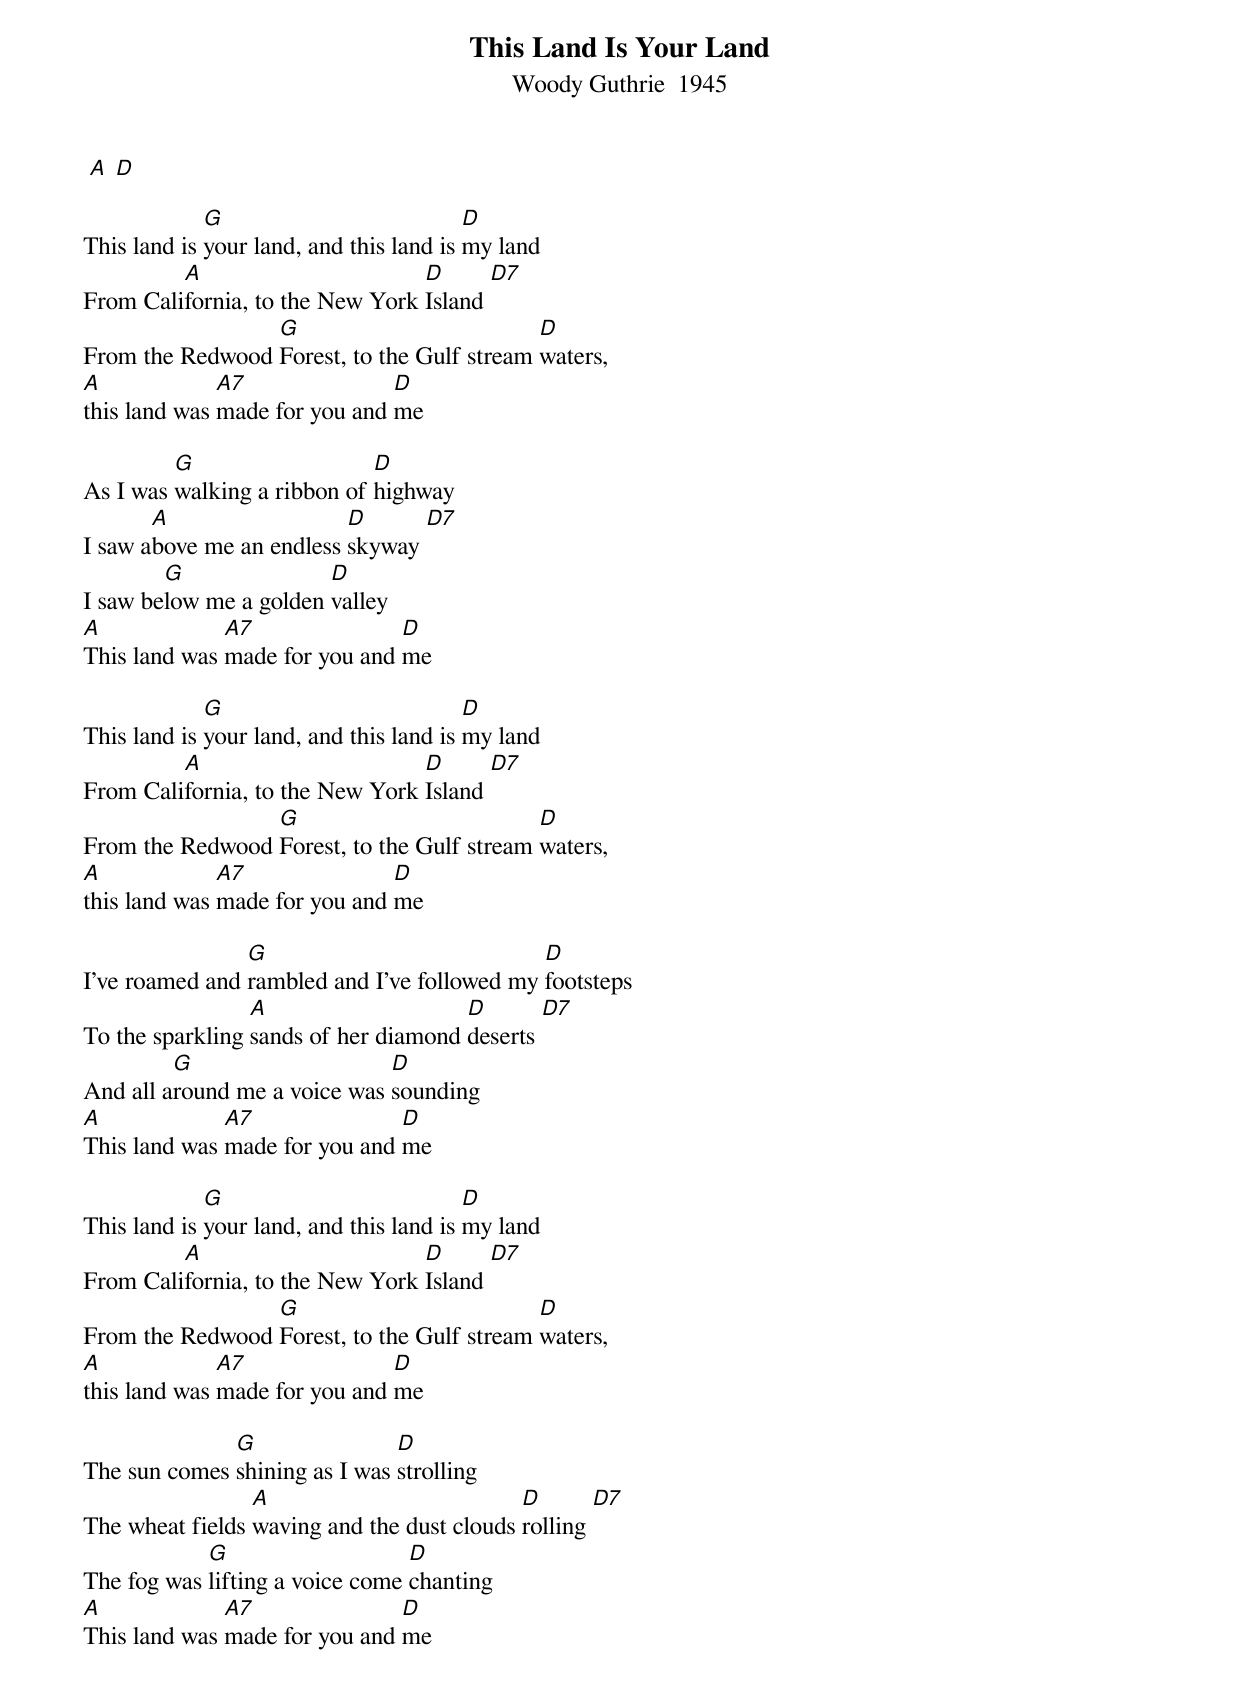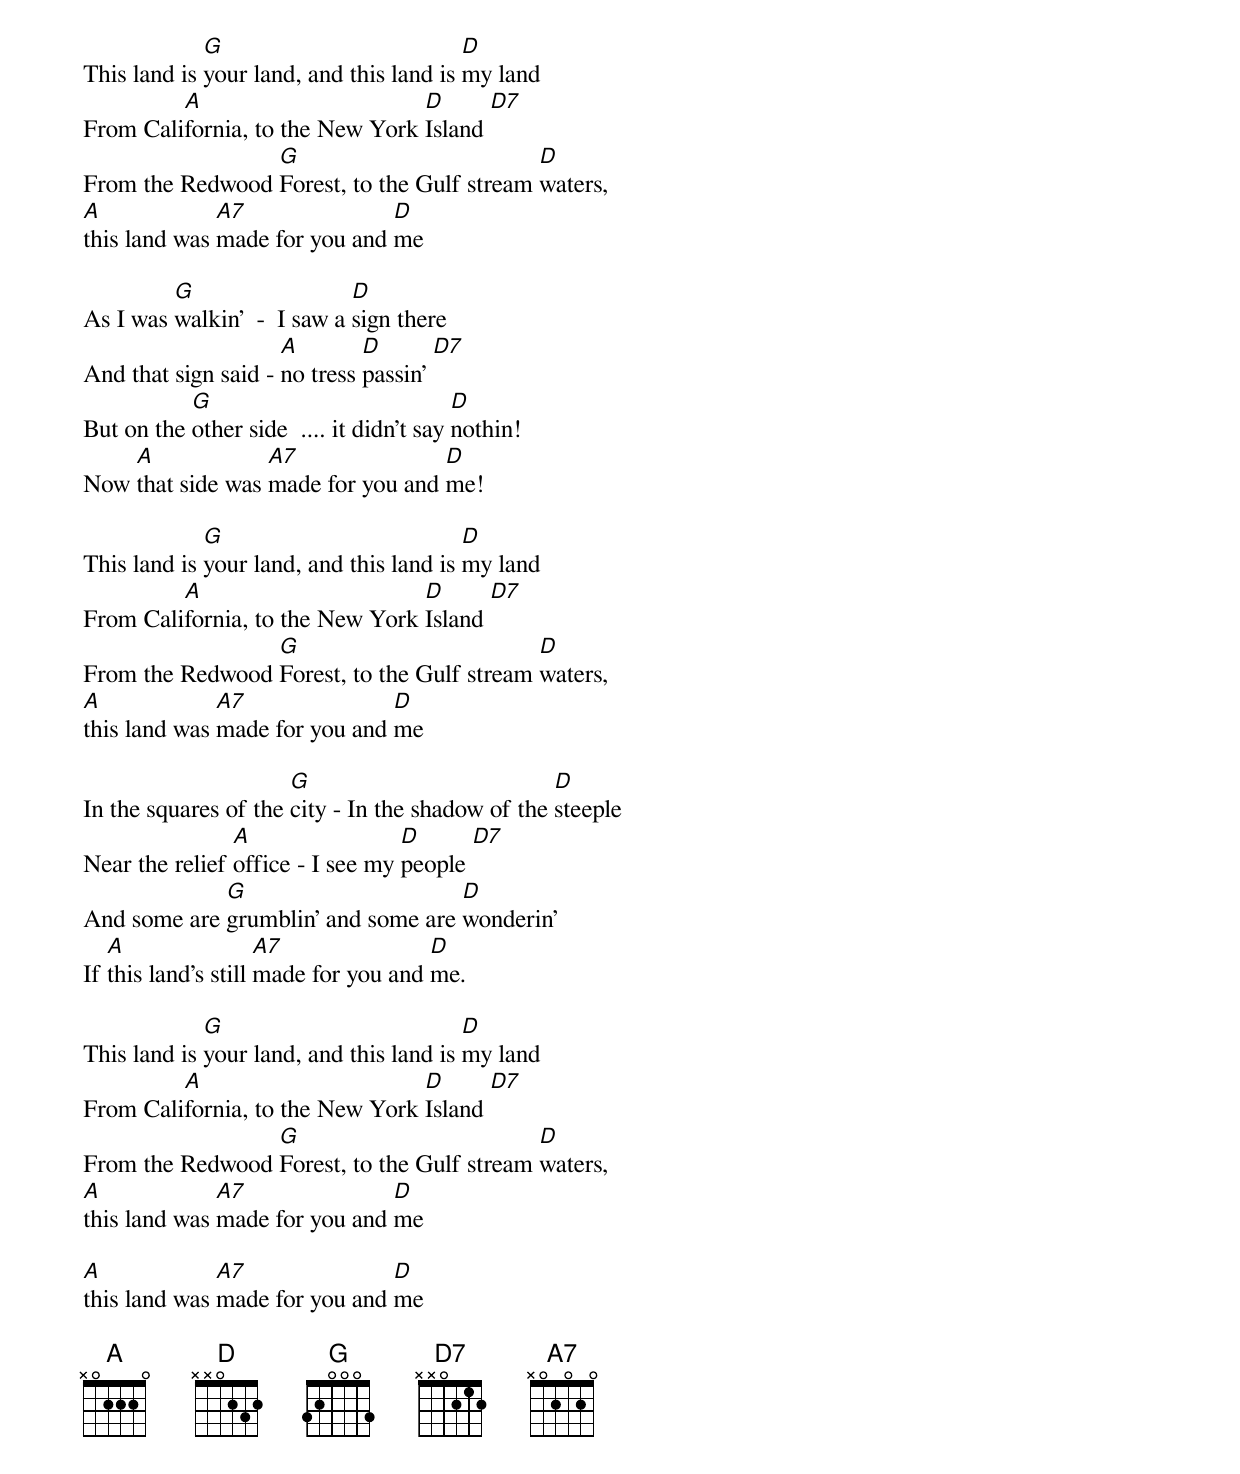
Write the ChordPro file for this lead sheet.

{title: This Land Is Your Land}
{subtitle: Woody Guthrie  1945}

 [A] [D]

This land is [G]your land, and this land is [D]my land
From Cali[A]fornia, to the New York [D]Island [D7]
From the Redwood [G]Forest, to the Gulf stream [D]waters,
[A]this land was [A7]made for you and [D]me

As I was [G]walking a ribbon of [D]highway
I saw a[A]bove me an endless [D]skyway [D7]
I saw be[G]low me a golden [D]valley
[A]This land was [A7]made for you and [D]me

This land is [G]your land, and this land is [D]my land
From Cali[A]fornia, to the New York [D]Island [D7]
From the Redwood [G]Forest, to the Gulf stream [D]waters,
[A]this land was [A7]made for you and [D]me

I've roamed and [G]rambled and I've followed my [D]footsteps
To the sparkling [A]sands of her diamond [D]deserts [D7]
And all a[G]round me a voice was [D]sounding
[A]This land was [A7]made for you and [D]me

This land is [G]your land, and this land is [D]my land
From Cali[A]fornia, to the New York [D]Island [D7]
From the Redwood [G]Forest, to the Gulf stream [D]waters,
[A]this land was [A7]made for you and [D]me

The sun comes [G]shining as I was [D]strolling
The wheat fields [A]waving and the dust clouds [D]rolling [D7]
The fog was [G]lifting a voice come [D]chanting
[A]This land was [A7]made for you and [D]me

This land is [G]your land, and this land is [D]my land
From Cali[A]fornia, to the New York [D]Island [D7]
From the Redwood [G]Forest, to the Gulf stream [D]waters,
[A]this land was [A7]made for you and [D]me

As I was [G]walkin'  -  I saw a [D]sign there
And that sign said - [A]no tress [D]passin' [D7]
But on the [G]other side  .... it didn't say [D]nothin!
Now [A]that side was [A7]made for you and [D]me!

This land is [G]your land, and this land is [D]my land
From Cali[A]fornia, to the New York [D]Island [D7]
From the Redwood [G]Forest, to the Gulf stream [D]waters,
[A]this land was [A7]made for you and [D]me

In the squares of the [G]city - In the shadow of the [D]steeple
Near the relief [A]office - I see my [D]people [D7]
And some are [G]grumblin' and some are [D]wonderin'
If [A]this land's still [A7]made for you and [D]me.

This land is [G]your land, and this land is [D]my land
From Cali[A]fornia, to the New York [D]Island [D7]
From the Redwood [G]Forest, to the Gulf stream [D]waters,
[A]this land was [A7]made for you and [D]me

[A]this land was [A7]made for you and [D]me

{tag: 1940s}
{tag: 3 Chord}
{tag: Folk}
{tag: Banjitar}
